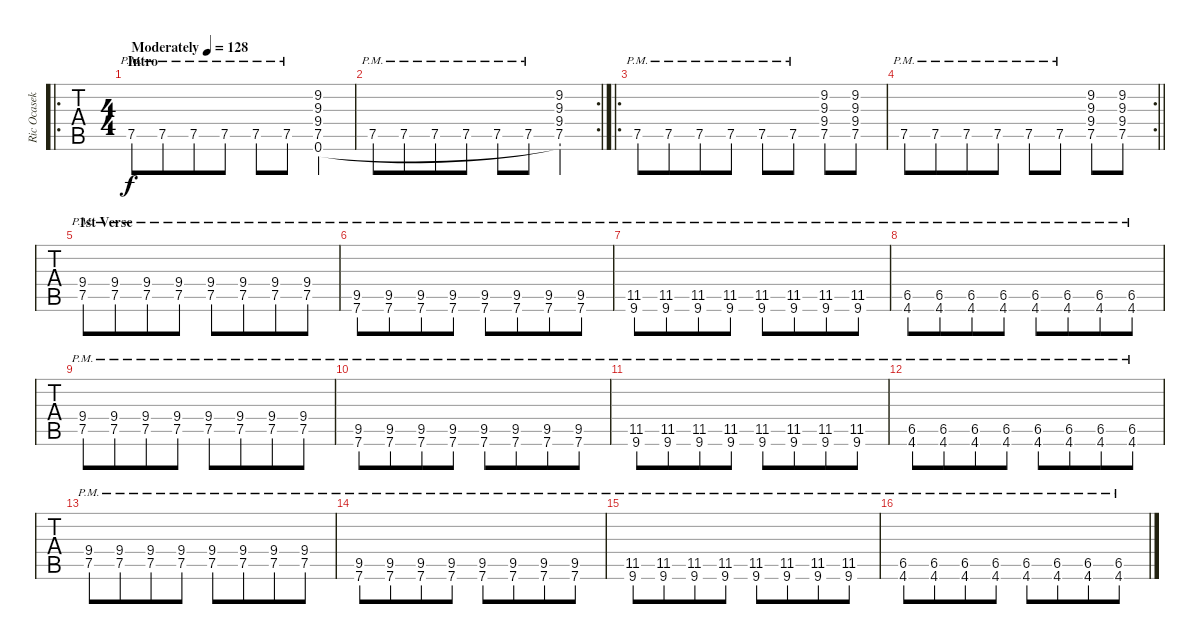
\track ("Ric Ocasek - Rhythm Guitar" "Ric Ocasek") {instrument overdrivenguitar}
\staff {tabs}
\tuning (E4 B3 G3 D3 A2 E2) {hide}
\ro
\ts (4 4)
\section ("" "Intro")
\tempo (128 "Moderately")
\clef g2
\ks c
7.5{pm}.8{dy f instrument overdrivenguitar} 7.5{pm}.8{beam merge} 7.5{pm}.8 7.5{pm}.8 7.5{pm}.8 7.5{pm}.8 (9.2 9.3 9.4 7.5 0.6).4 |
\rc 2
7.5{pm}.8 7.5{pm}.8{beam merge} 7.5{pm}.8 7.5{pm}.8 7.5{pm}.8 7.5{pm}.8 (9.2 9.3 9.4 7.5 0.6{t}).4 |
\ro
7.5{pm}.8 7.5{pm}.8{beam merge} 7.5{pm}.8 7.5{pm}.8 7.5{pm}.8 7.5{pm}.8 (9.2 9.3 9.4 7.5).8 (9.2 9.3 9.4 7.5).8 |
\rc 2
\barLineRight lightlight
7.5{pm}.8 7.5{pm}.8{beam merge} 7.5{pm}.8 7.5{pm}.8 7.5{pm}.8 7.5{pm}.8 (9.2 9.3 9.4 7.5).8 (9.2 9.3 9.4 7.5).8 |
\section ("" "1st Verse")
(9.4{pm} 7.5{pm}).8 (9.4{pm} 7.5{pm}).8{beam merge} (9.4{pm} 7.5{pm}).8 (9.4{pm} 7.5{pm}).8 (9.4{pm} 7.5{pm}).8 (9.4{pm} 7.5{pm}).8{beam merge} (9.4{pm} 7.5{pm}).8 (9.4{pm} 7.5{pm}).8 |
(9.5{pm} 7.6).8 (9.5{pm} 7.6).8{beam merge} (9.5{pm} 7.6).8 (9.5{pm} 7.6).8 (9.5{pm} 7.6).8 (9.5{pm} 7.6).8{beam merge} (9.5{pm} 7.6).8 (9.5{pm} 7.6).8 |
(11.5{pm} 9.6).8 (11.5{pm} 9.6).8{beam merge} (11.5{pm} 9.6).8 (11.5{pm} 9.6).8 (11.5{pm} 9.6).8 (11.5{pm} 9.6).8{beam merge} (11.5{pm} 9.6).8 (11.5{pm} 9.6).8 |
(6.5{pm} 4.6{pm}).8 (6.5{pm} 4.6{pm}).8{beam merge} (6.5{pm} 4.6{pm}).8 (6.5{pm} 4.6{pm}).8 (6.5{pm} 4.6{pm}).8 (6.5{pm} 4.6{pm}).8{beam merge} (6.5{pm} 4.6{pm}).8 (6.5{pm} 4.6{pm}).8 |
(9.4{pm} 7.5{pm}).8 (9.4{pm} 7.5{pm}).8{beam merge} (9.4{pm} 7.5{pm}).8 (9.4{pm} 7.5{pm}).8 (9.4{pm} 7.5{pm}).8 (9.4{pm} 7.5{pm}).8{beam merge} (9.4{pm} 7.5{pm}).8 (9.4{pm} 7.5{pm}).8 |
(9.5{pm} 7.6).8 (9.5{pm} 7.6).8{beam merge} (9.5{pm} 7.6).8 (9.5{pm} 7.6).8 (9.5{pm} 7.6).8 (9.5{pm} 7.6).8{beam merge} (9.5{pm} 7.6).8 (9.5{pm} 7.6).8 |
(11.5{pm} 9.6).8 (11.5{pm} 9.6).8{beam merge} (11.5{pm} 9.6).8 (11.5{pm} 9.6).8 (11.5{pm} 9.6).8 (11.5{pm} 9.6).8{beam merge} (11.5{pm} 9.6).8 (11.5{pm} 9.6).8 |
(6.5{pm} 4.6{pm}).8 (6.5{pm} 4.6{pm}).8{beam merge} (6.5{pm} 4.6{pm}).8 (6.5{pm} 4.6{pm}).8 (6.5{pm} 4.6{pm}).8 (6.5{pm} 4.6{pm}).8{beam merge} (6.5{pm} 4.6{pm}).8 (6.5{pm} 4.6{pm}).8 |
(9.4{pm} 7.5{pm}).8 (9.4{pm} 7.5{pm}).8{beam merge} (9.4{pm} 7.5{pm}).8 (9.4{pm} 7.5{pm}).8 (9.4{pm} 7.5{pm}).8 (9.4{pm} 7.5{pm}).8{beam merge} (9.4{pm} 7.5{pm}).8 (9.4{pm} 7.5{pm}).8 |
(9.5{pm} 7.6).8 (9.5{pm} 7.6).8{beam merge} (9.5{pm} 7.6).8 (9.5{pm} 7.6).8 (9.5{pm} 7.6).8 (9.5{pm} 7.6).8{beam merge} (9.5{pm} 7.6).8 (9.5{pm} 7.6).8 |
(11.5{pm} 9.6).8 (11.5{pm} 9.6).8{beam merge} (11.5{pm} 9.6).8 (11.5{pm} 9.6).8 (11.5{pm} 9.6).8 (11.5{pm} 9.6).8{beam merge} (11.5{pm} 9.6).8 (11.5{pm} 9.6).8 |
(6.5{pm} 4.6).8 (6.5{pm} 4.6{pm}).8{beam merge} (6.5{pm} 4.6{pm}).8 (6.5{pm} 4.6{pm}).8 (6.5{pm} 4.6{pm}).8 (6.5{pm} 4.6{pm}).8{beam merge} (6.5{pm} 4.6{pm}).8 (6.5{pm} 4.6{pm}).8
